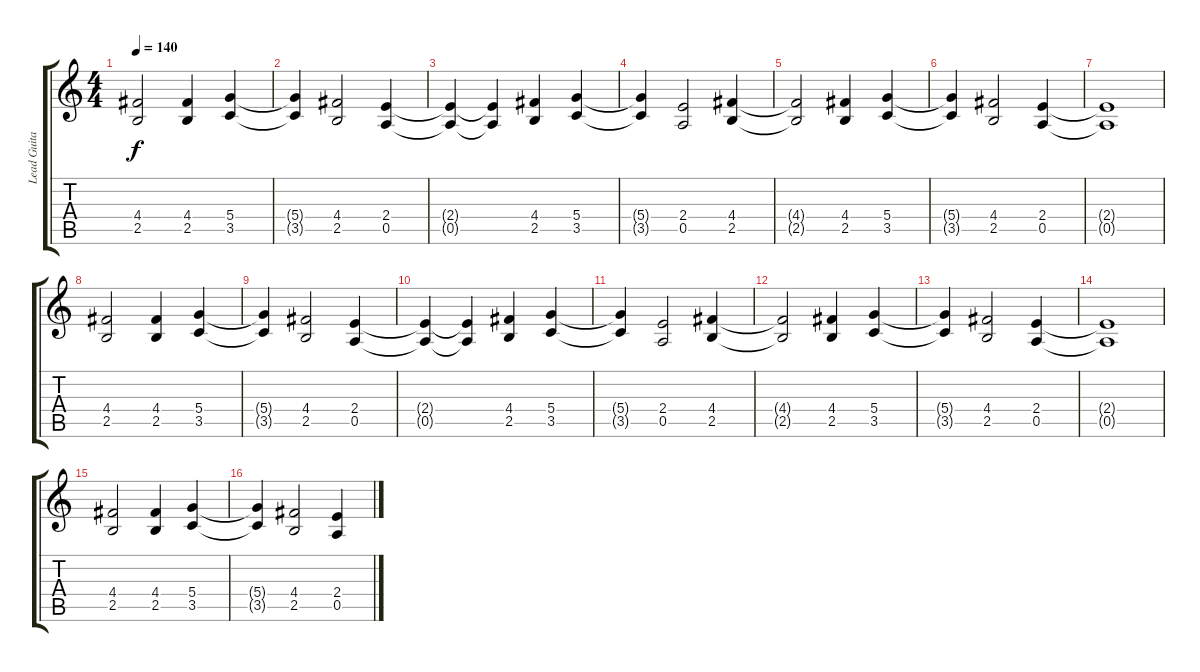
\track ("Lead Guitar" "Lead Guita") {instrument distortionguitar}
\staff {score tabs}
\tuning (E4 B3 G3 D3 A2 E2) {hide}
\ts (4 4)
\tempo 140
\clef g2
\ks c
(4.4 2.5).2{dy f} (4.4 2.5).4 (5.4 3.5).4 |
(5.4{t} 3.5{t}).4 (4.4 2.5).2 (2.4 0.5).4 |
(2.4{t} 0.5{t}).4 (2.4{t} 0.5{t}).4 (4.4 2.5).4 (5.4 3.5).4 |
(5.4{t} 3.5{t}).4 (2.4 0.5).2 (4.4 2.5).4 |
(4.4{t} 2.5{t}).2 (4.4 2.5).4 (5.4 3.5).4 |
(5.4{t} 3.5{t}).4 (4.4 2.5).2 (2.4 0.5).4 |
(2.4{t} 0.5{t}).1 |
(4.4 2.5).2 (4.4 2.5).4 (5.4 3.5).4 |
(5.4{t} 3.5{t}).4 (4.4 2.5).2 (2.4 0.5).4 |
(2.4{t} 0.5{t}).4 (2.4{t} 0.5{t}).4 (4.4 2.5).4 (5.4 3.5).4 |
(5.4{t} 3.5{t}).4 (2.4 0.5).2 (4.4 2.5).4 |
(4.4{t} 2.5{t}).2 (4.4 2.5).4 (5.4 3.5).4 |
(5.4{t} 3.5{t}).4 (4.4 2.5).2 (2.4 0.5).4 |
(2.4{t} 0.5{t}).1 |
(4.4 2.5).2 (4.4 2.5).4 (5.4 3.5).4 |
(5.4{t} 3.5{t}).4 (4.4 2.5).2 (2.4 0.5).4
